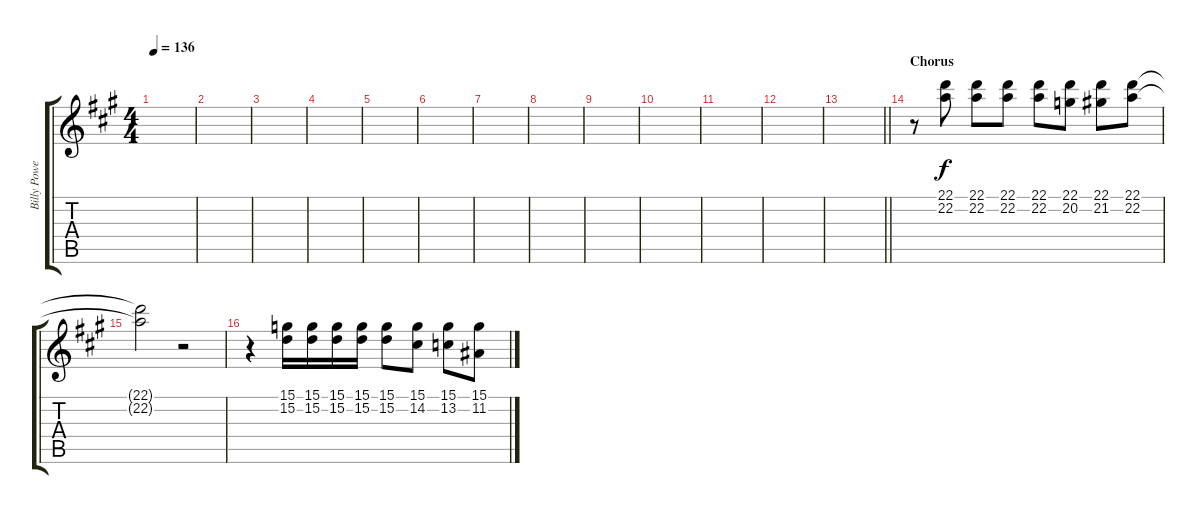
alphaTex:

\track ("Billy Powell - Piano" "Billy Powe") {instrument acousticgrandpiano}
\staff {score tabs}
\tuning (E4 B3 G3 D3 A2 E2) {hide}
\ts (4 4)
\tempo 136
\clef g2
\ks a
|
|
|
|
|
|
|
|
|
|
|
|
\barLineRight lightlight
|
\section ("" "Chorus")
r.8 (22.1 22.2).8 (22.1 22.2).8 (22.1 22.2).8 (22.1 22.2).8 (22.1 20.2).8 (22.1 21.2).8 (22.1 22.2).8 |
(22.1{t} 22.2{t}).2 r.2 |
r.4 (15.1 15.2).16 (15.1 15.2).16 (15.1 15.2).16 (15.1 15.2).16 (15.1 15.2).8 (15.1 14.2).8 (15.1 13.2).8 (15.1 11.2).8
